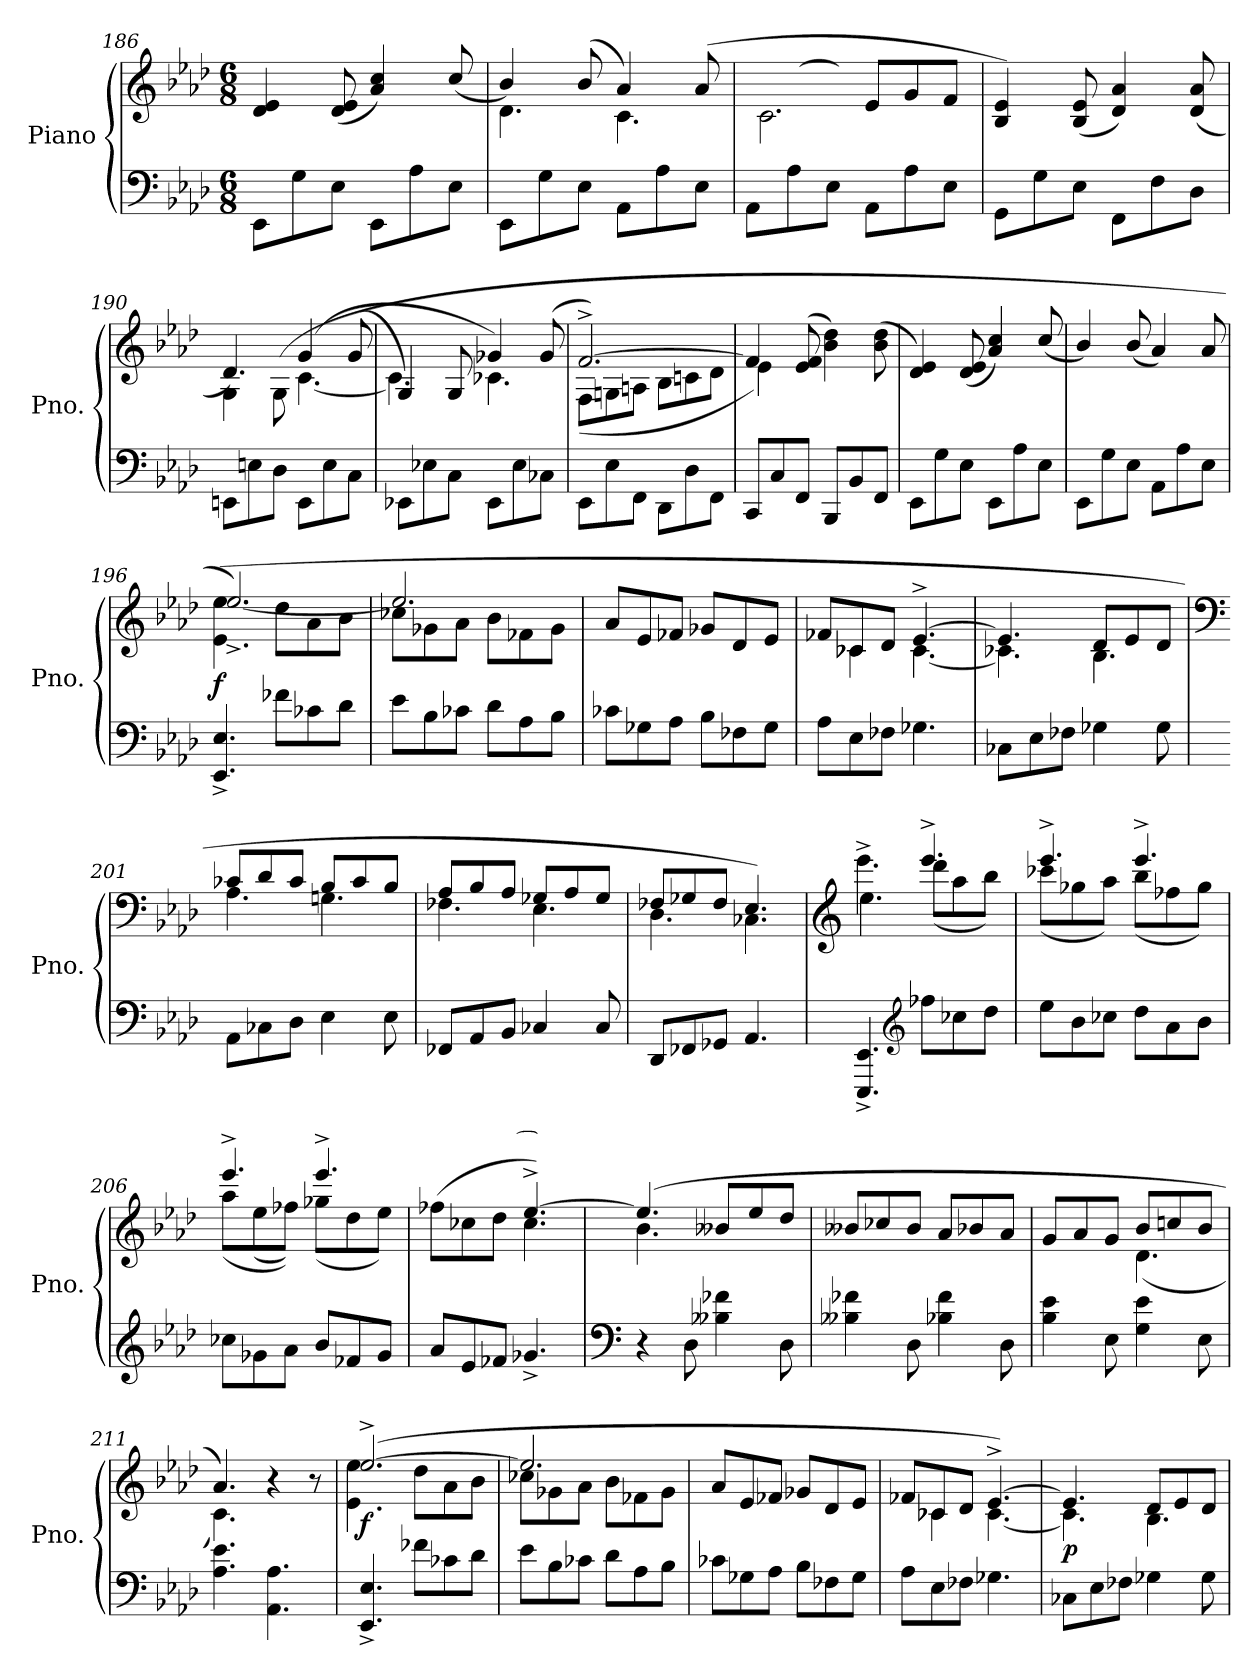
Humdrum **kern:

**kern	**kern	**dynam
*part1	*part1	*part1
*staff2	*staff1	*staff1/2
*I"Piano	*	*
*I'Pno.	*	*
!!LO:LB:g=z
*clefF4	*clefG2	*
*k[b-e-a-d-]	*k[b-e-a-d-]	*
*M6/8	*M6/8	*
=186	=186	=186
8EE-\L	4d-/ 4e-/	.
8G\	.	.
8E-\J	(>8d-/ 8e-/	.
8EE-\L	4a-/ 4cc/)	.
8A-\	.	.
8E-\J	(>8cc/	.
=187	=187	=187
*	*^	*
8EE-\L	4b-/)	4.d-\	.
8G\	.	.	.
8E-\J	(8b-/	.	.
8AA-\L	4a-/)	4.c\	.
8A-\	.	.	.
8E-\J	(8a-/	.	.
=188	=188	=188	=188
8AA-\L	8c/Lyy	2.c\	.
8A-\	(8d-/	.	.
8E-\J	8dn/J)	.	.
8AA-\L	8e-/L	.	.
8A-\	8g/	.	.
8E-\J	8f/J	.	.
*	*v	*v	*
=189	=189	=189
8GG\L	4B-/ 4e-/)	.
8G\	.	.
8E-\J	(8B-/ 8e-/	.
8FF\L	4d-/ 4a-/)	.
8F\	.	.
8D-\J	(8d-/ 8a-/	.
=190	=190	=190
*	*^	*
8EEn\L	4.d-/)	4G\	.
8En\	.	.	.
8D-\J	.	(>8G\	.
8EE\L	(4g/	[4.c\	.
8E\	.	.	.
8C\J	(8g/	.	.
=191	=191	=191	=191
8EE-X\L	4G/)	4.c\]	.
8E-X\	.	.	.
8C\J	8G/	.	.
8EE-\L	4g-X/)	4.c-X\	.
8E-\	.	.	.
8C-X\J	(8g-/	.	.
=192	=192	=192	=192
8EE-\L	[2.f^/)	(8F\L	.
8E-\	.	8Gn\	.
8FF\J	.	8An\J	.
8DD-\L	.	8B-\L	.
8D-\	.	8cn\	.
8FF\J	.	8d-\J	.
!!LO:LB:g=z	!!
=193	=193	=193	=193
8CC/L	4f/]	4e-\)	.
8C/	.	.	.
8FF/J	(8e-/ 8f/	2ryy	.
8BBB-/L	4b-\ 4dd-\)	.	.
8BB-/	.	.	.
8FF/J	(>8b-\ 8dd-\	.	.
*	*v	*v	*
=194	=194	=194
8EE-\L	4d-/ 4e-/)	.
8G\	.	.
8E-\J	(>8d-/ 8e-/	.
8EE-\L	4a-/ 4cc/)	.
8A-\	.	.
8E-\J	(>8cc/	.
=195	=195	=195
8EE-\L	4b-/)	.
8G\	.	.
8E-\J	(>8b-/	.
8AA-\L	4a-/)	.
8A-\	.	.
8E-\J	(8a-/	.
=196	=196	=196
*	*^	*
!	!	!	!LO:DY:b
4.EE-/^ 4.E-/^	(>4.e-\ 4.ee-\	[2.ee-^/)	f
8f-X\L	8dd-\L	.	.
8c-X\	8a-\	.	.
8d-\J	8b-\J	.	.
=197	=197	=197	=197
8e-\L	8cc-X\L	2.ee-/]	.
8B-\	8g-X\	.	.
8c-X\J	8a-\J	.	.
8d-\L	8b-\L	.	.
8A-\	8f-X\	.	.
8B-\J	8g-\J	.	.
*	*v	*v	*
=198	=198	=198
8c-X\L	8a-/L	.
8G-X\	8e-/	.
8A-\J	8f-X/J	.
8B-\L	8g-X/L	.
8F-X\	8d-/	.
8G-\J	8e-/J	.
=199	=199	=199
*	*^	*
8A-\L	8f-X/L	8ryy	.
8E-\	8c-X/	4c-\	.
8F-X\J	8d-/J	.	.
4.G-X\	[4.e-^/	[4.c-\	.
!!LO:LB:g=z	!!
=200	=200	=200	=200
8C-X\L	4.e-/]	4.c-X\]	.
8E-\	.	.	.
8F-X\J	.	.	.
4G-X\	8d-/L	4.B-\	.
.	8e-/	.	.
8G-\	8d-/J	.	.
=201	=201	=201	=201
*	*clefF4	*	*
8AA-\L	8c-X/L	4.A-\	.
8C-X\	8d-/	.	.
8D-\J	8c-/J	.	.
4E-\	8B-/L	4.Gn\	.
.	8c-/	.	.
8E-\	8B-/J	.	.
=202	=202	=202	=202
8FF-X/L	8A-/L	4.F-X\	.
8AA-/	8B-/	.	.
8BB-/J	8A-/J	.	.
4C-X/	8G-X/L	4.E-\	.
.	8A-/	.	.
8C-/	8G-/J	.	.
=203	=203	=203	=203
8DD-/L	8F-X/L	4.D-\	.
8FF-X/	8G-X/	.	.
8GG-X/J	8F-/J	.	.
4.AA-/	4.E-/)	4.C-X\	.
=204	=204	=204	=204
*	*clefG2	*	*
4.EEE-/^ 4.EE-/^	4.eee-^\	4.ee-\	.
*clefG2	*	*	*
8ff-X\L	4.eee-^/	(8ddd-\L	.
8cc-X\	.	8aa-\	.
8dd-\J	.	8bb-\J)	.
=205	=205	=205	=205
8ee-\L	4.eee-^/	(8ccc-X\L	.
8b-\	.	8gg-X\	.
8cc-X\J	.	8aa-\J)	.
8dd-\L	4.eee-^/	(8bb-\L	.
8a-\	.	8ff-X\	.
8b-\J	.	8gg-\J)	.
=206	=206	=206	=206
8cc-X\L	4.eee-^/	(8aa-\L	.
8g-X\	.	(8ee-\	.
8a-\J	.	8ff-X\J))	.
8b-/L	4.eee-^/	(8gg-X\L	.
8f-X/	.	8dd-\	.
8g-/J	.	8ee-\J)	.
!!LO:LB:g=z	!!
=207	=207	=207	=207
8a-/L	(8ff-X\L	4.ryy	.
8e-/	8cc-X\	.	.
8f-X/J	8dd-\J	.	.
!	!LO:TX:a:i:t=͡͡	!	!
4.g-X^/	[4.ee-^/)	4.cc-\	.
=208	=208	=208	=208
*clefF4	*	*	*
4r	(4.ee-/]	4.b-\	.
8D-\	.	.	.
4B--X\ 4f-X\	8b--X/L	4.b--\yy	.
.	8ee-/	.	.
8D-\	8dd-/J	.	.
*	*v	*v	*
=209	=209	=209
4B--X\ 4f-X\	8b--X/L	.
.	8cc-X/	.
8D-\	8b--/J	.
4B-X\ 4f-\	8a-/L	.
.	8b-X/	.
8D-\	8a-/J	.
=210	=210	=210
*	*^	*
4B-\ 4e-\	8g/L	4.ryy	.
.	8a-/	.	.
8E-\	8g/J	.	.
4G\ 4e-\	8b-/L	(4.d-\	.
.	8ccn/	.	.
8E-\	8b-/J	.	.
=211	=211	=211	=211
4.A-\ 4.e-\	4.a-/)	4.c\)	.
4.AA-\ 4.A-\	4r	4ryy	.
.	8r	8ryy	.
=212	=212	=212	=212
!	!	!	!LO:DY:b
4.EE-/^ 4.E-/^	([2.ee-^/	4.e-\ 4.ee-\	f
8f-X\L	.	8dd-\L	.
8c-X\	.	8a-\	.
8d-\J	.	8b-\J	.
=213	=213	=213	=213
8e-\L	2.ee-/]	8cc-X\L	.
8B-\	.	8g-X\	.
8c-X\J	.	8a-\J	.
8d-\L	.	8b-\L	.
8A-\	.	8f-X\	.
8B-\J	.	8g-\J	.
*	*v	*v	*
!!LO:LB:g=z
=214	=214	=214
8c-X\L	8a-/L	.
8G-X\	8e-/	.
8A-\J	8f-X/J	.
8B-\L	8g-X/L	.
8F-X\	8d-/	.
8G-\J	8e-/J	.
=215	=215	=215
*	*^	*
8A-\L	8f-X/L	8ryy	.
8E-\	8c-X/	4c-\	.
8F-X\J	8d-/J	.	.
4.G-X\	[4.e-^/)	[4.c-\	.
=216	=216	=216	=216
!	!	!	!LO:DY:b
8C-X\L	4.e-/]	4.c-\]	p
8E-\	.	.	.
8F-X\J	.	.	.
4G-X\	8d-/L	4.B-\	.
.	8e-/	.	.
8G-\	8d-/J	.	.
*	*v	*v	*
=	=	=
*-	*-	*-
